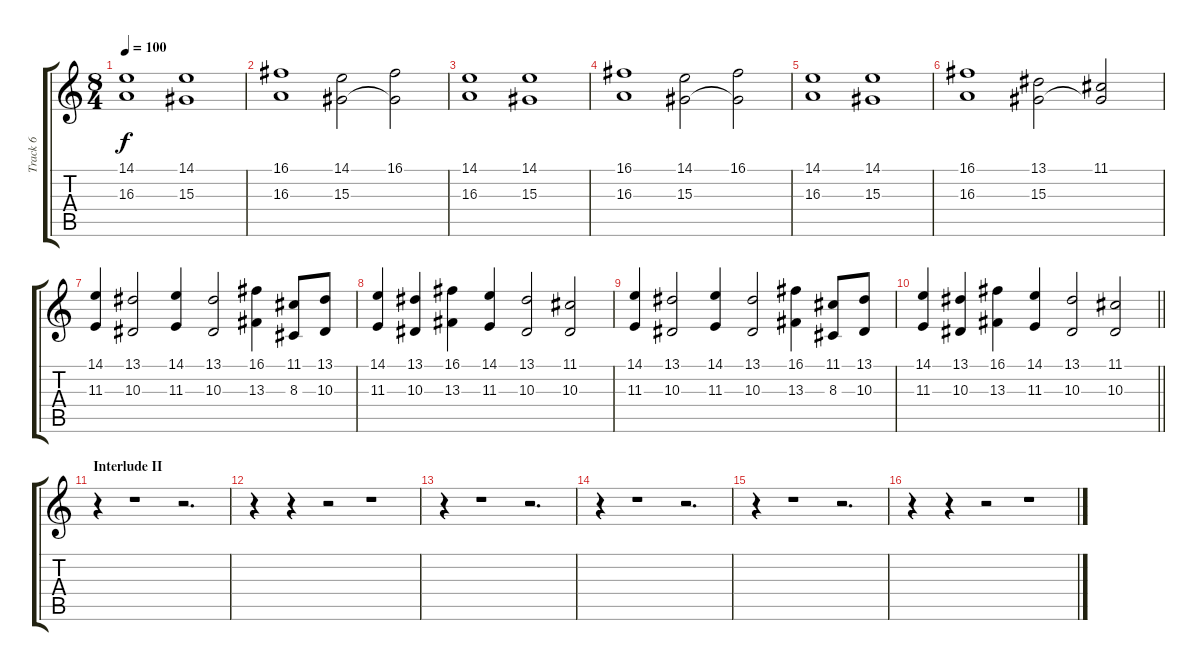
\track ("Track 6" "Track 6") {instrument choiraahs}
\staff {score tabs}
\tuning (D4 A3 F3 C3 G2 C2) {hide}
\ts (8 4)
\tempo 100
\clef g2
\ks c
(14.1 16.3).1{dy f} (14.1 15.3).1 |
(16.1 16.3).1 (14.1 15.3).2 (16.1 15.3{t}).2 |
(14.1 16.3).1 (14.1 15.3).1 |
(16.1 16.3).1 (14.1 15.3).2 (16.1 15.3{t}).2 |
(14.1 16.3).1 (14.1 15.3).1 |
(16.1 16.3).1 (13.1 15.3).2 (11.1 15.3{t}).2 |
(14.1 11.3).4 (13.1 10.3).2 (14.1 11.3).4 (13.1 10.3).2 (16.1 13.3).4 (11.1 8.3).8 (13.1 10.3).8 |
(14.1 11.3).4 (13.1 10.3).4 (16.1 13.3).4 (14.1 11.3).4 (13.1 10.3).2 (11.1 10.3).2 |
(14.1 11.3).4 (13.1 10.3).2 (14.1 11.3).4 (13.1 10.3).2 (16.1 13.3).4 (11.1 8.3).8 (13.1 10.3).8 |
\barLineRight lightlight
(14.1 11.3).4 (13.1 10.3).4 (16.1 13.3).4 (14.1 11.3).4 (13.1 10.3).2 (11.1 10.3).2 |
\section ("" "Interlude II")
r.4 r.1 r.2{d} |
r.4 r.4 r.2 r.1 |
r.4 r.1 r.2{d} |
r.4 r.1 r.2{d} |
r.4 r.1 r.2{d} |
r.4 r.4 r.2 r.1
